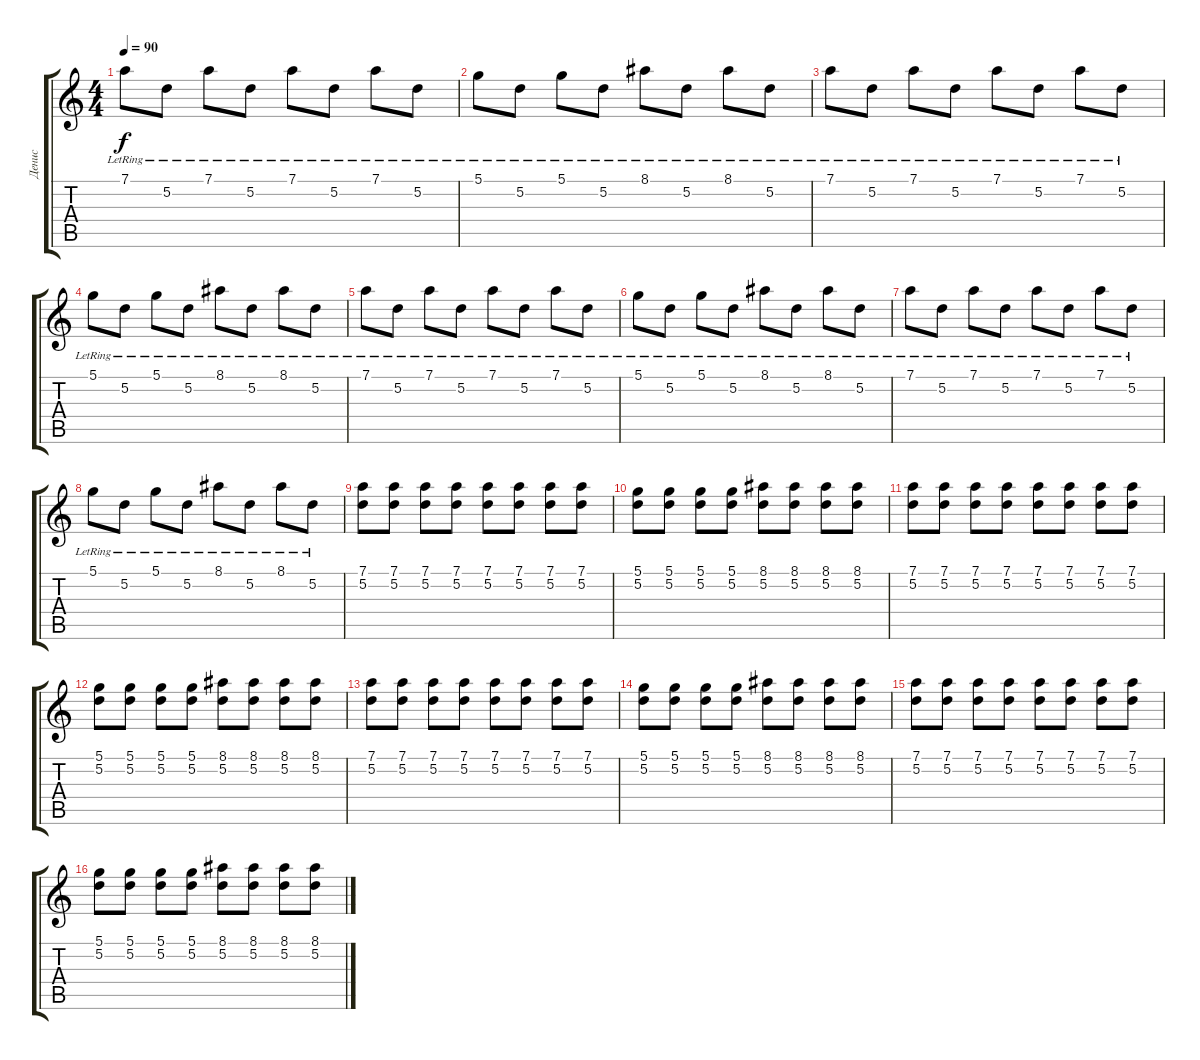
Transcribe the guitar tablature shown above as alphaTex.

\track ("Денис" "Денис") {instrument electricguitarclean}
\staff {score tabs}
\tuning (D4 A3 F3 C3 G2 C2) {hide}
\ts (4 4)
\tempo 90
\clef g2
\ks c
7.1{lr}.8{dy f} 5.2{lr}.8 7.1{lr}.8 5.2{lr}.8 7.1{lr}.8 5.2{lr}.8 7.1{lr}.8 5.2{lr}.8 |
5.1{lr}.8 5.2{lr}.8 5.1{lr}.8 5.2{lr}.8 8.1{lr}.8 5.2{lr}.8 8.1{lr}.8 5.2{lr}.8 |
7.1{lr}.8 5.2{lr}.8 7.1{lr}.8 5.2{lr}.8 7.1{lr}.8 5.2{lr}.8 7.1{lr}.8 5.2{lr}.8 |
5.1{lr}.8 5.2{lr}.8 5.1{lr}.8 5.2{lr}.8 8.1{lr}.8 5.2{lr}.8 8.1{lr}.8 5.2{lr}.8 |
7.1{lr}.8 5.2{lr}.8 7.1{lr}.8 5.2{lr}.8 7.1{lr}.8 5.2{lr}.8 7.1{lr}.8 5.2{lr}.8 |
5.1{lr}.8 5.2{lr}.8 5.1{lr}.8 5.2{lr}.8 8.1{lr}.8 5.2{lr}.8 8.1{lr}.8 5.2{lr}.8 |
7.1{lr}.8 5.2{lr}.8 7.1{lr}.8 5.2{lr}.8 7.1{lr}.8 5.2{lr}.8 7.1{lr}.8 5.2{lr}.8 |
5.1{lr}.8 5.2{lr}.8 5.1{lr}.8 5.2{lr}.8 8.1{lr}.8 5.2{lr}.8 8.1{lr}.8 5.2{lr}.8 |
(7.1 5.2).8 (7.1 5.2).8 (7.1 5.2).8 (7.1 5.2).8 (7.1 5.2).8 (7.1 5.2).8 (7.1 5.2).8 (7.1 5.2).8 |
(5.1 5.2).8 (5.1 5.2).8 (5.1 5.2).8 (5.1 5.2).8 (8.1 5.2).8 (8.1 5.2).8 (8.1 5.2).8 (8.1 5.2).8 |
(7.1 5.2).8 (7.1 5.2).8 (7.1 5.2).8 (7.1 5.2).8 (7.1 5.2).8 (7.1 5.2).8 (7.1 5.2).8 (7.1 5.2).8 |
(5.1 5.2).8 (5.1 5.2).8 (5.1 5.2).8 (5.1 5.2).8 (8.1 5.2).8 (8.1 5.2).8 (8.1 5.2).8 (8.1 5.2).8 |
(7.1 5.2).8 (7.1 5.2).8 (7.1 5.2).8 (7.1 5.2).8 (7.1 5.2).8 (7.1 5.2).8 (7.1 5.2).8 (7.1 5.2).8 |
(5.1 5.2).8 (5.1 5.2).8 (5.1 5.2).8 (5.1 5.2).8 (8.1 5.2).8 (8.1 5.2).8 (8.1 5.2).8 (8.1 5.2).8 |
(7.1 5.2).8 (7.1 5.2).8 (7.1 5.2).8 (7.1 5.2).8 (7.1 5.2).8 (7.1 5.2).8 (7.1 5.2).8 (7.1 5.2).8 |
(5.1 5.2).8 (5.1 5.2).8 (5.1 5.2).8 (5.1 5.2).8 (8.1 5.2).8 (8.1 5.2).8 (8.1 5.2).8 (8.1 5.2).8
